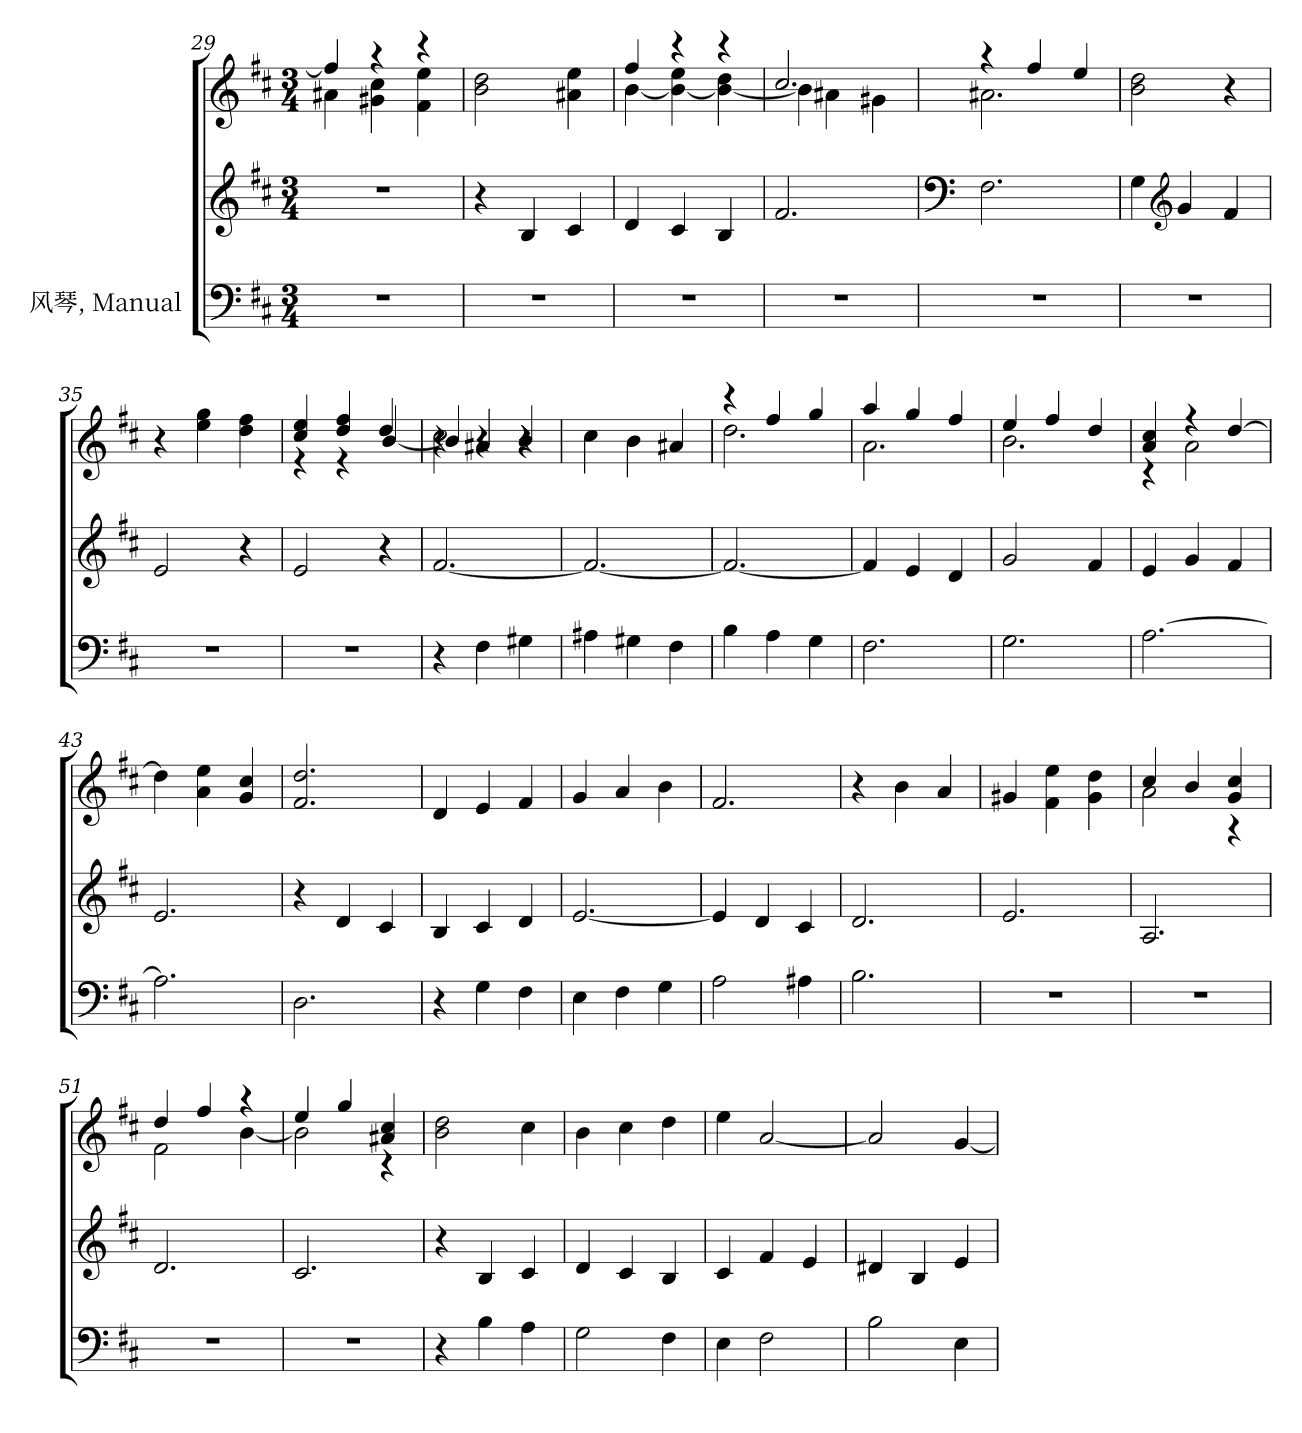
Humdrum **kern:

**kern	**kern	**kern
*part1	*part1	*part1
*staff3	*staff2	*staff1
*I"风琴, Manual	*	*
*clefF4	*clefG2	*clefG2
*k[f#c#]	*k[f#c#]	*k[f#c#]
*M3/4	*M3/4	*M3/4
=29	=29	=29
*	*	*^
2.r	2.r	4ff#/]	4a#X\
.	.	4r	4g#X\ 4cc#\
.	.	4r	4f#\ 4ee\
*	*	*v	*v
=30	=30	=30
2.r	4r	2b\ 2dd\
.	4B/	.
.	4c#/	4a#X\ 4ee\
=31	=31	=31
*	*	*^
2.r	4d/	4ff#/	[4b\
.	4c#/	4r	4b\_ 4ee\
.	4B/	4r	4b\_ 4dd\
=32	=32	=32	=32
2.r	2.f#/	2.cc#/	4b\]
.	.	.	4a#X\
.	.	.	4g#X\
!!LO:LB:g=z	!!
=33	=33	=33	=33
*	*clefF4	*	*
2.r	2.F#\	4r	2.a#X\
.	.	4ff#/	.
.	.	4ee/	.
*	*	*v	*v
=34	=34	=34
2.r	4G\	2b\ 2dd\
*	*clefG2	*
.	4g/	.
.	4f#/	4r
=35	=35	=35
2.r	2e/	4r
.	.	4ee\ 4gg\
.	4r	4dd\ 4ff#\
=36	=36	=36
*	*	*^
2.r	2e/	4cc#/ 4ee/	4r
.	.	4dd/ 4ff#/	4r
.	4r	4dd/	[4b/
=37	=37	=37	=37
*	*	*	*^
4r	[2.f#/	4r	2cc#\	4b/]
4F#\	.	4a#X/	.	4r
4G#X\	.	4b/	4r	4r
*	*	*v	*v	*v
=38	=38	=38
4A#X\	2.f#/_	4cc#\
4G#X\	.	4b\
4F#\	.	4a#X/
=39	=39	=39
*	*	*^
4B\	2.f#/_	4r	2.dd\
4A\	.	4ff#/	.
4G\	.	4gg/	.
=40	=40	=40	=40
2.F#\	4f#/]	4aa/	2.a\
.	4e/	4gg/	.
.	4d/	4ff#/	.
!!LO:LB:g=z	!!
=41	=41	=41	=41
2.G\	2g/	4ee/	2.b\
.	.	4ff#/	.
.	4f#/	4dd/	.
=42	=42	=42	=42
[2.A\	4e/	4a/ 4cc#/	4r
.	4g/	4r	2a\
.	4f#/	[4dd/	.
*	*	*v	*v
=43	=43	=43
2.A\]	2.e/	4dd\]
.	.	4a\ 4ee\
.	.	4g/ 4cc#/
=44	=44	=44
2.D\	4r	2.f#/ 2.dd/
.	4d/	.
.	4c#/	.
=45	=45	=45
4r	4B/	4d/
4G\	4c#/	4e/
4F#\	4d/	4f#/
=46	=46	=46
4E\	[2.e/	4g/
4F#\	.	4a/
4G\	.	4b\
=47	=47	=47
2A\	4e/]	2.f#/
.	4d/	.
4A#X\	4c#/	.
=48	=48	=48
2.B\	2.d/	4r
.	.	4b\
.	.	4a/
=49	=49	=49
2.r	2.e/	4g#X/
.	.	4f#\ 4ee\
.	.	4g#\ 4dd\
=50	=50	=50
*	*	*^
2.r	2.A/	4cc#/	2a\
.	.	4b/	.
.	.	4g/ 4cc#/	4r
!!LO:LB:g=z	!!
=51	=51	=51	=51
2.r	2.d/	4dd/	2f#\
.	.	4ff#/	.
.	.	4r	[4b\
=52	=52	=52	=52
2.r	2.c#/	4ee/	2b\]
.	.	4gg/	.
.	.	4a#X/ 4cc#/	4r
*	*	*v	*v
=53	=53	=53
4r	4r	2b\ 2dd\
4B\	4B/	.
4A\	4c#/	4cc#\
=54	=54	=54
2G\	4d/	4b\
.	4c#/	4cc#\
4F#\	4B/	4dd\
=55	=55	=55
4E\	4c#/	4ee\
2F#\	4f#/	[2a/
.	4e/	.
=56	=56	=56
2B\	4d#X/	2a/]
.	4B/	.
4E\	4e/	[4g/
=	=	=
*-	*-	*-
